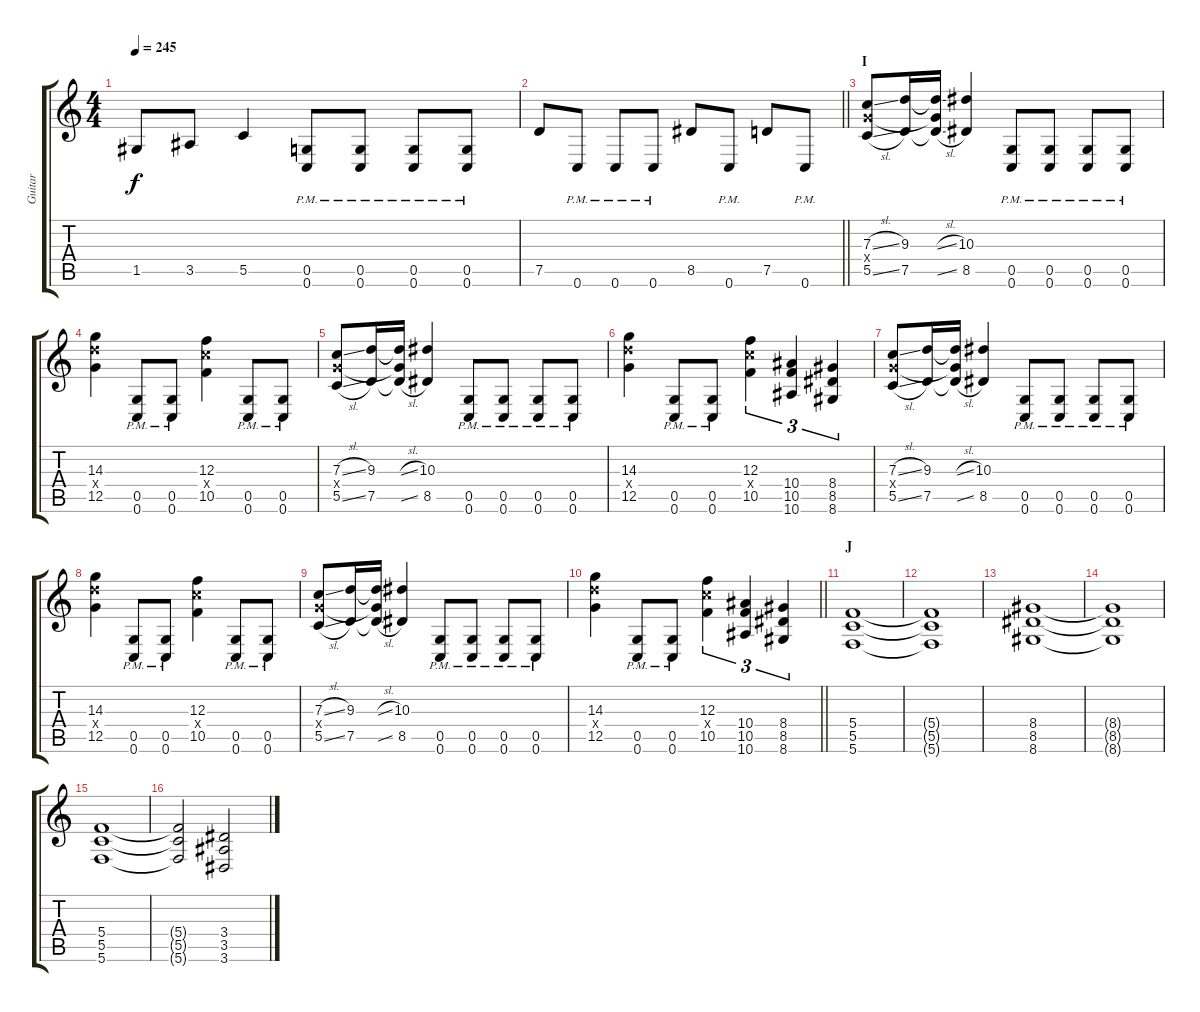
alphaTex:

\track ("Guitar" "Guitar") {instrument distortionguitar}
\staff {score tabs}
\tuning (D4 A3 F3 C3 G2 C2) {hide}
\ts (4 4)
\tempo 245
\clef g2
\ks c
1.5.8{dy f} 3.5.8 5.5.4 (0.5{pm} 0.6{pm}).8 (0.5{pm} 0.6{pm}).8 (0.5{pm} 0.6{pm}).8 (0.5{pm} 0.6{pm}).8 |
\barLineRight lightlight
7.5.8 0.6{pm}.8 0.6{pm}.8 0.6{pm}.8 8.5.8 0.6{pm}.8 7.5.8 0.6{pm}.8 |
\section ("" "I")
(7.3{sl} 7.4{x} 5.5{sl}).8 (9.3 7.5).16 (9.3{sl t} 7.4{t} 7.5{sl t}).16 (10.3 8.5).4 (0.5{pm} 0.6{pm}).8 (0.5{pm} 0.6{pm}).8 (0.5{pm} 0.6{pm}).8 (0.5{pm} 0.6{pm}).8 |
(14.3 14.4{x} 12.5).4 (0.5{pm} 0.6{pm}).8 (0.5{pm} 0.6{pm}).8 (12.3 12.4{x} 10.5).4 (0.5{pm} 0.6{pm}).8 (0.5{pm} 0.6{pm}).8 |
(7.3{sl} 7.4{x} 5.5{sl}).8 (9.3 7.5).16 (9.3{sl t} 7.4{t} 7.5{sl t}).16 (10.3 8.5).4 (0.5{pm} 0.6{pm}).8 (0.5{pm} 0.6{pm}).8 (0.5{pm} 0.6{pm}).8 (0.5{pm} 0.6{pm}).8 |
(14.3 14.4{x} 12.5).4 (0.5{pm} 0.6{pm}).8 (0.5{pm} 0.6{pm}).8 (12.3 12.4{x} 10.5).4{tu (3 2)} (10.4 10.5 10.6).4{tu (3 2)} (8.4 8.5 8.6).4{tu (3 2)} |
(7.3{sl} 7.4{x} 5.5{sl}).8 (9.3 7.5).16 (9.3{sl t} 7.4{t} 7.5{sl t}).16 (10.3 8.5).4 (0.5{pm} 0.6{pm}).8 (0.5{pm} 0.6{pm}).8 (0.5{pm} 0.6{pm}).8 (0.5{pm} 0.6{pm}).8 |
(14.3 14.4{x} 12.5).4 (0.5{pm} 0.6{pm}).8 (0.5{pm} 0.6{pm}).8 (12.3 12.4{x} 10.5).4 (0.5{pm} 0.6{pm}).8 (0.5{pm} 0.6{pm}).8 |
(7.3{sl} 7.4{x} 5.5{sl}).8 (9.3 7.5).16 (9.3{sl t} 7.4{t} 7.5{sl t}).16 (10.3 8.5).4 (0.5{pm} 0.6{pm}).8 (0.5{pm} 0.6{pm}).8 (0.5{pm} 0.6{pm}).8 (0.5{pm} 0.6{pm}).8 |
\barLineRight lightlight
(14.3 14.4{x} 12.5).4 (0.5{pm} 0.6{pm}).8 (0.5{pm} 0.6{pm}).8 (12.3 12.4{x} 10.5).4{tu (3 2)} (10.4 10.5 10.6).4{tu (3 2)} (8.4 8.5 8.6).4{tu (3 2)} |
\section ("" "J")
(5.4 5.5 5.6).1{volume 11} |
(5.4{t} 5.5{t} 5.6{t}).1 |
(8.4 8.5 8.6).1 |
(8.4{t} 8.5{t} 8.6{t}).1 |
(5.4 5.5 5.6).1 |
(5.4{t} 5.5{t} 5.6{t}).2 (3.4 3.5 3.6).2
